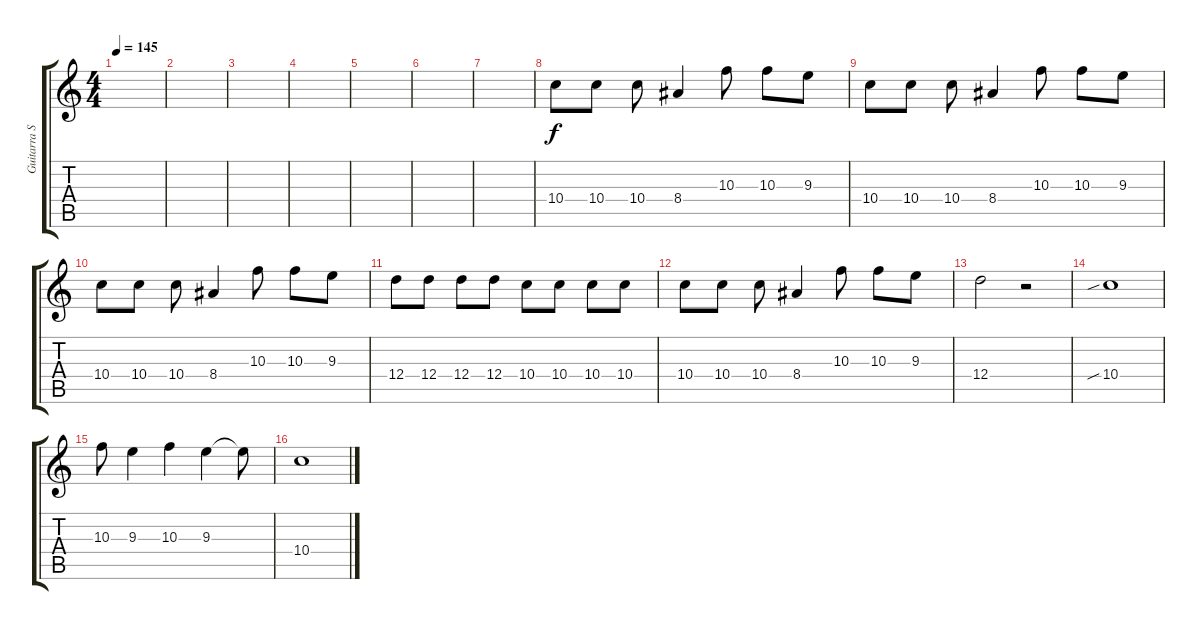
\track ("Guitarra Solo" "Guitarra S") {instrument distortionguitar}
\staff {score tabs}
\tuning (E4 B3 G3 D3 A2 E2) {hide}
\ts (4 4)
\tempo 145
\clef g2
\ks c
|
|
|
|
|
|
|
10.4.8 10.4.8 10.4.8 8.4.4 10.3.8 10.3.8 9.3.8 |
10.4.8 10.4.8 10.4.8 8.4.4 10.3.8 10.3.8 9.3.8 |
10.4.8 10.4.8 10.4.8 8.4.4 10.3.8 10.3.8 9.3.8 |
12.4.8 12.4.8 12.4.8 12.4.8 10.4.8 10.4.8 10.4.8 10.4.8 |
10.4.8 10.4.8 10.4.8 8.4.4 10.3.8 10.3.8 9.3.8 |
12.4.2 r.2 |
10.4{sib}.1 |
10.3.8 9.3.4 10.3.4 9.3.4 9.3{t}.8 |
10.4.1
